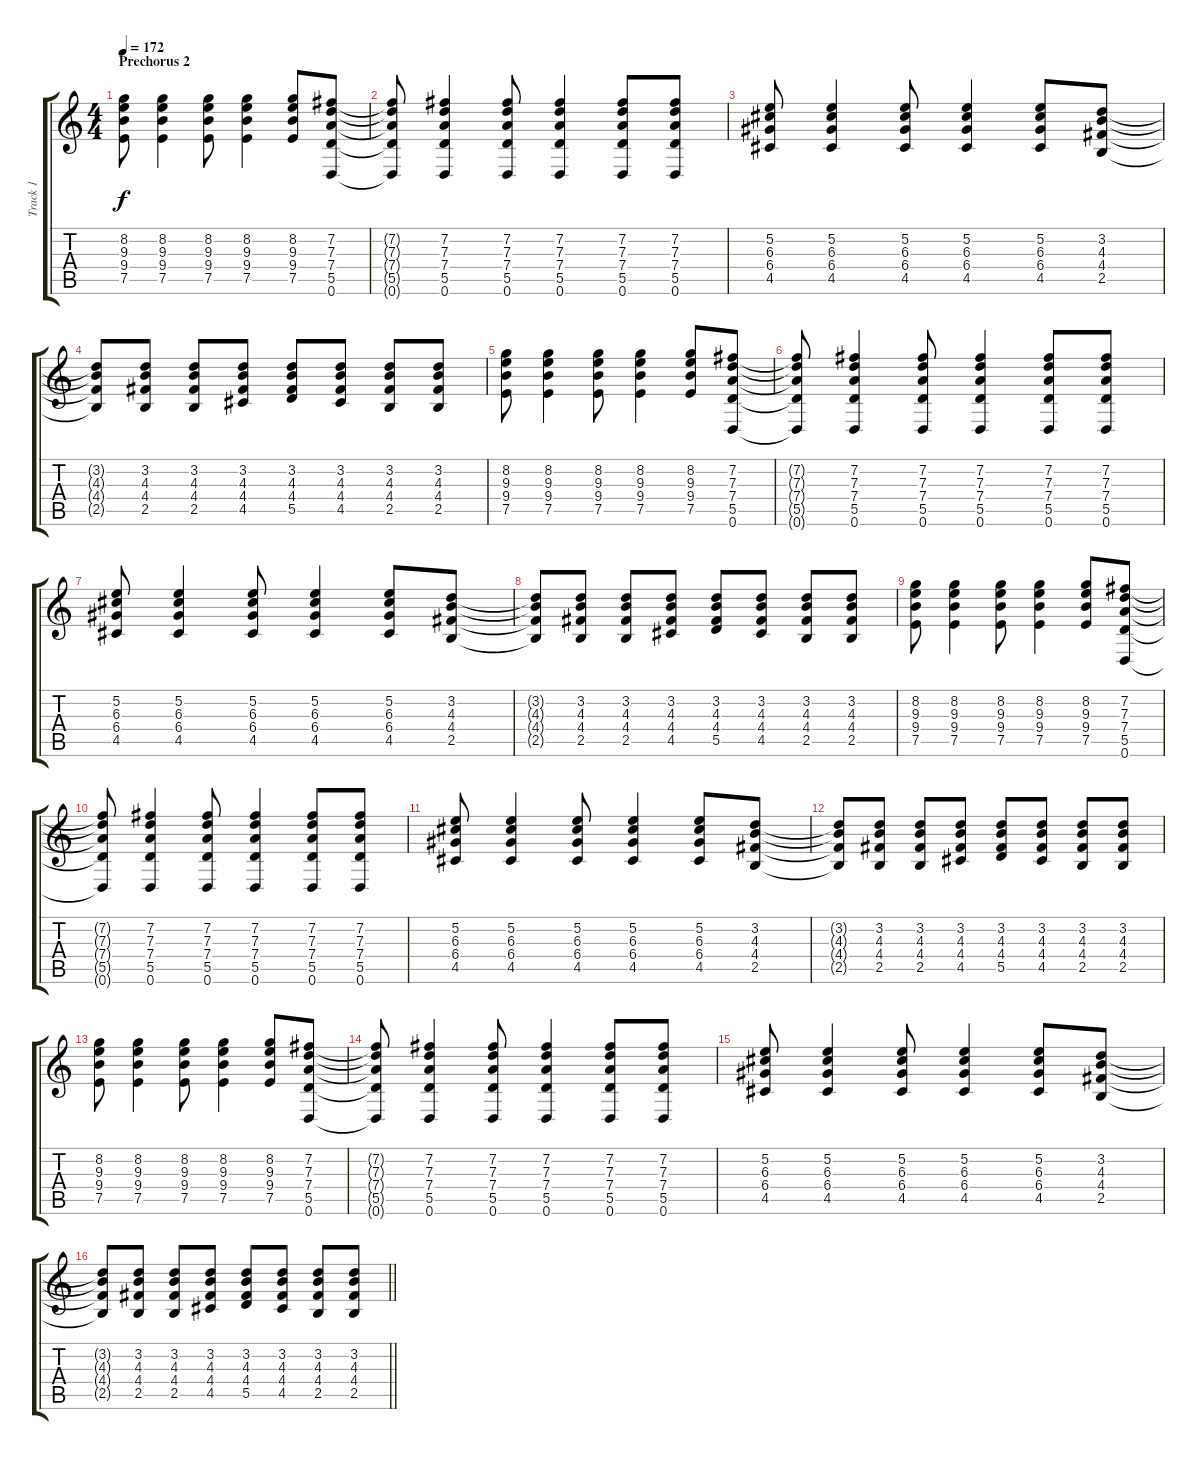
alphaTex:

\track ("Track 1" "Track 1") {instrument distortionguitar}
\staff {score tabs}
\tuning (E4 B3 G3 D3 A2 D2) {hide}
\ts (4 4)
\section ("" "Prechorus 2")
\tempo 172
\clef g2
\ks c
(8.2 9.3 9.4 7.5).8{dy f} (8.2 9.3 9.4 7.5).4 (8.2 9.3 9.4 7.5).8 (8.2 9.3 9.4 7.5).4 (8.2 9.3 9.4 7.5).8 (7.2 7.3 7.4 5.5 0.6).8 |
(7.2{t} 7.3{t} 7.4{t} 5.5{t} 0.6{t}).8 (7.2 7.3 7.4 5.5 0.6).4 (7.2 7.3 7.4 5.5 0.6).8 (7.2 7.3 7.4 5.5 0.6).4 (7.2 7.3 7.4 5.5 0.6).8 (7.2 7.3 7.4 5.5 0.6).8 |
(5.2 6.3 6.4 4.5).8 (5.2 6.3 6.4 4.5).4 (5.2 6.3 6.4 4.5).8 (5.2 6.3 6.4 4.5).4 (5.2 6.3 6.4 4.5).8 (3.2 4.3 4.4 2.5).8 |
(3.2{t} 4.3{t} 4.4{t} 2.5{t}).8 (3.2 4.3 4.4 2.5).8 (3.2 4.3 4.4 2.5).8 (3.2 4.3 4.4 4.5).8 (3.2 4.3 4.4 5.5).8 (3.2 4.3 4.4 4.5).8 (3.2 4.3 4.4 2.5).8 (3.2 4.3 4.4 2.5).8 |
(8.2 9.3 9.4 7.5).8 (8.2 9.3 9.4 7.5).4 (8.2 9.3 9.4 7.5).8 (8.2 9.3 9.4 7.5).4 (8.2 9.3 9.4 7.5).8 (7.2 7.3 7.4 5.5 0.6).8 |
(7.2{t} 7.3{t} 7.4{t} 5.5{t} 0.6{t}).8 (7.2 7.3 7.4 5.5 0.6).4 (7.2 7.3 7.4 5.5 0.6).8 (7.2 7.3 7.4 5.5 0.6).4 (7.2 7.3 7.4 5.5 0.6).8 (7.2 7.3 7.4 5.5 0.6).8 |
(5.2 6.3 6.4 4.5).8 (5.2 6.3 6.4 4.5).4 (5.2 6.3 6.4 4.5).8 (5.2 6.3 6.4 4.5).4 (5.2 6.3 6.4 4.5).8 (3.2 4.3 4.4 2.5).8 |
(3.2{t} 4.3{t} 4.4{t} 2.5{t}).8 (3.2 4.3 4.4 2.5).8 (3.2 4.3 4.4 2.5).8 (3.2 4.3 4.4 4.5).8 (3.2 4.3 4.4 5.5).8 (3.2 4.3 4.4 4.5).8 (3.2 4.3 4.4 2.5).8 (3.2 4.3 4.4 2.5).8 |
(8.2 9.3 9.4 7.5).8 (8.2 9.3 9.4 7.5).4 (8.2 9.3 9.4 7.5).8 (8.2 9.3 9.4 7.5).4 (8.2 9.3 9.4 7.5).8 (7.2 7.3 7.4 5.5 0.6).8 |
(7.2{t} 7.3{t} 7.4{t} 5.5{t} 0.6{t}).8 (7.2 7.3 7.4 5.5 0.6).4 (7.2 7.3 7.4 5.5 0.6).8 (7.2 7.3 7.4 5.5 0.6).4 (7.2 7.3 7.4 5.5 0.6).8 (7.2 7.3 7.4 5.5 0.6).8 |
(5.2 6.3 6.4 4.5).8 (5.2 6.3 6.4 4.5).4 (5.2 6.3 6.4 4.5).8 (5.2 6.3 6.4 4.5).4 (5.2 6.3 6.4 4.5).8 (3.2 4.3 4.4 2.5).8 |
(3.2{t} 4.3{t} 4.4{t} 2.5{t}).8 (3.2 4.3 4.4 2.5).8 (3.2 4.3 4.4 2.5).8 (3.2 4.3 4.4 4.5).8 (3.2 4.3 4.4 5.5).8 (3.2 4.3 4.4 4.5).8 (3.2 4.3 4.4 2.5).8 (3.2 4.3 4.4 2.5).8 |
(8.2 9.3 9.4 7.5).8 (8.2 9.3 9.4 7.5).4 (8.2 9.3 9.4 7.5).8 (8.2 9.3 9.4 7.5).4 (8.2 9.3 9.4 7.5).8 (7.2 7.3 7.4 5.5 0.6).8 |
(7.2{t} 7.3{t} 7.4{t} 5.5{t} 0.6{t}).8 (7.2 7.3 7.4 5.5 0.6).4 (7.2 7.3 7.4 5.5 0.6).8 (7.2 7.3 7.4 5.5 0.6).4 (7.2 7.3 7.4 5.5 0.6).8 (7.2 7.3 7.4 5.5 0.6).8 |
(5.2 6.3 6.4 4.5).8 (5.2 6.3 6.4 4.5).4 (5.2 6.3 6.4 4.5).8 (5.2 6.3 6.4 4.5).4 (5.2 6.3 6.4 4.5).8 (3.2 4.3 4.4 2.5).8 |
\barLineRight lightlight
(3.2{t} 4.3{t} 4.4{t} 2.5{t}).8 (3.2 4.3 4.4 2.5).8 (3.2 4.3 4.4 2.5).8 (3.2 4.3 4.4 4.5).8 (3.2 4.3 4.4 5.5).8 (3.2 4.3 4.4 4.5).8 (3.2 4.3 4.4 2.5).8 (3.2 4.3 4.4 2.5).8
